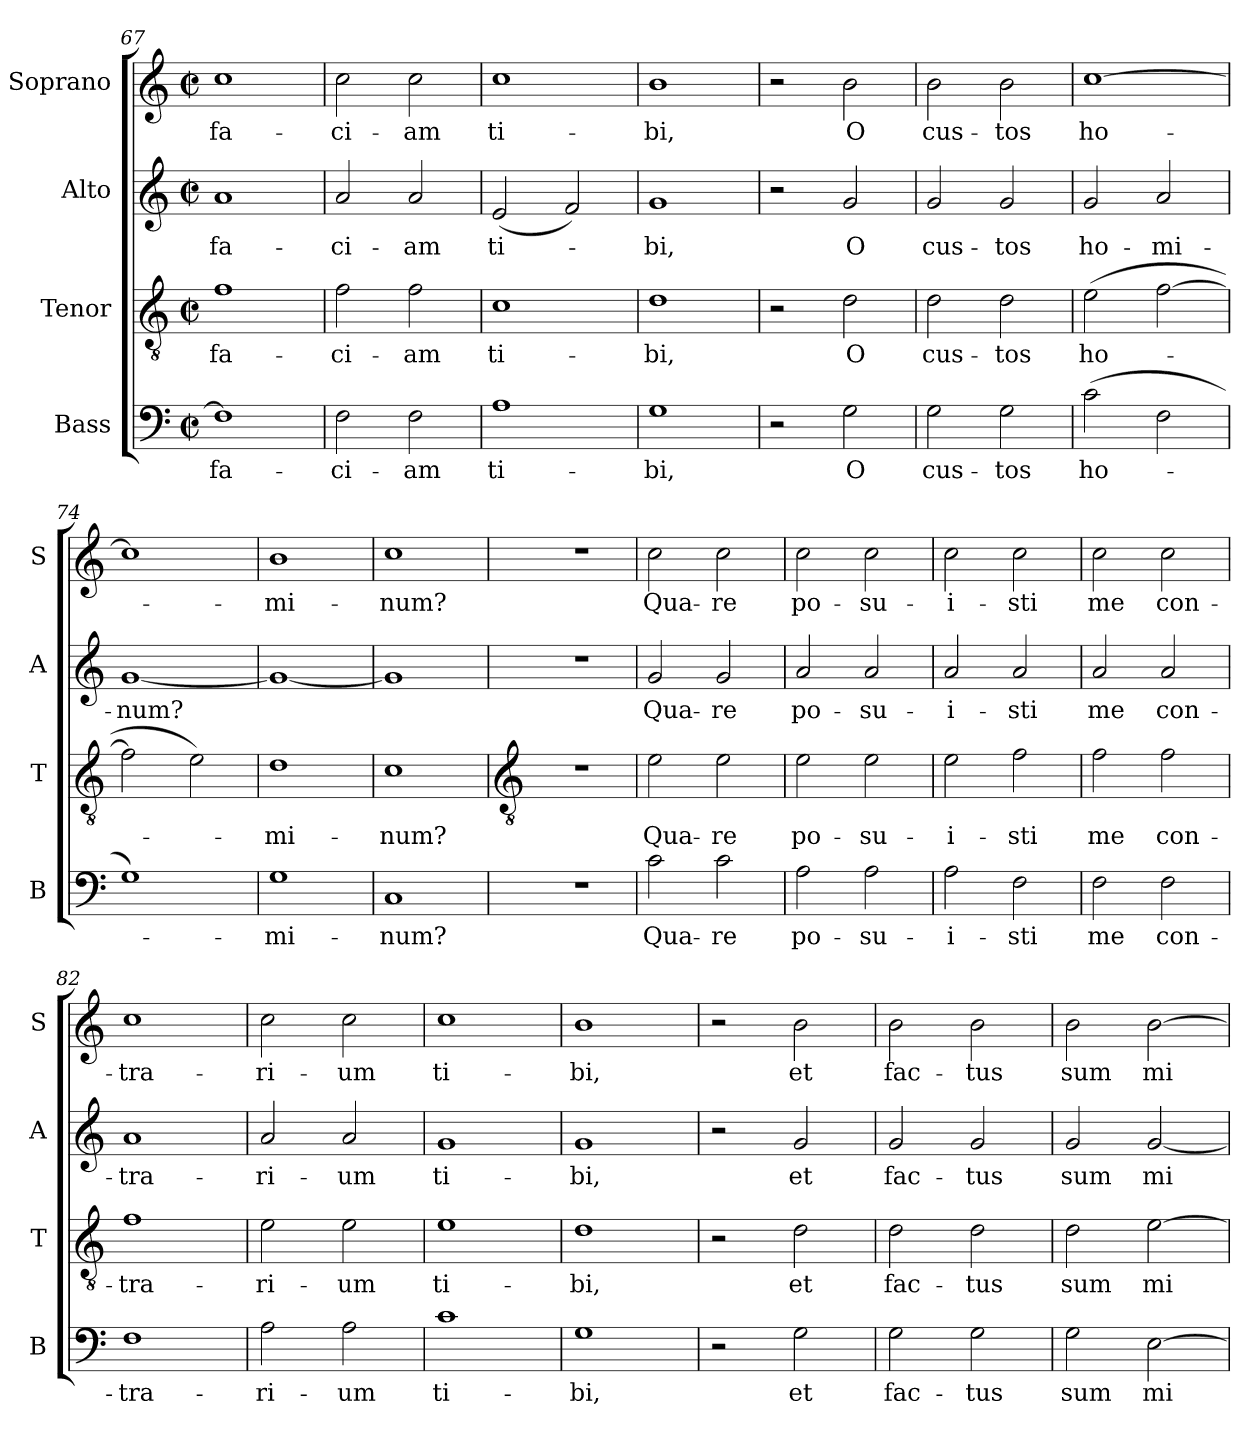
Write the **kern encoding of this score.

**kern	**text	**kern	**text	**kern	**text	**kern	**text
*part4	*part4	*part3	*part3	*part2	*part2	*part1	*part1
*staff4	*staff4	*staff3	*staff3	*staff2	*staff2	*staff1	*staff1
*I"Bass	*	*I"Tenor	*	*I"Alto	*	*I"Soprano	*
*I'B	*	*I'T	*	*I'A	*	*I'S	*
*clefF4	*	*clefGv2	*	*clefG2	*	*clefG2	*
*k[]	*	*k[]	*	*k[]	*	*k[]	*
*C:	*	*C:	*	*C:	*	*C:	*
*M2/2	*	*M2/2	*	*M2/2	*	*M2/2	*
*met(c|)	*	*met(c|)	*	*met(c|)	*	*met(c|)	*
=67	=67	=67	=67	=67	=67	=67	=67
!	!LO:LY:b	!	!LO:LY:b	!	!LO:LY:b	!	!LO:LY:b
1F]	fa-	1f	fa-	1a	fa-	1cc	fa-
=68	=68	=68	=68	=68	=68	=68	=68
!	!LO:LY:b	!	!LO:LY:b	!	!LO:LY:b	!	!LO:LY:b
2F	-ci-	2f	-ci-	2a	-ci-	2cc	-ci-
!	!LO:LY:b	!	!LO:LY:b	!	!LO:LY:b	!	!LO:LY:b
2F	-am	2f	-am	2a	-am	2cc	-am
=69	=69	=69	=69	=69	=69	=69	=69
!	!LO:LY:b	!	!LO:LY:b	!	!LO:LY:b	!	!LO:LY:b
1A	ti-	1c	ti-	(<2e	ti-	1cc	ti-
.	.	.	.	2f)	.	.	.
=70	=70	=70	=70	=70	=70	=70	=70
!	!LO:LY:b	!	!LO:LY:b	!	!LO:LY:b	!	!LO:LY:b
1G	-bi,	1d	-bi,	1g	bi,	1b	-bi,
=71	=71	=71	=71	=71	=71	=71	=71
2r	.	2r	.	2r	.	2r	.
!	!LO:LY:b	!	!LO:LY:b	!	!LO:LY:b	!	!LO:LY:b
2G	O	2d	O	2g	O	2b	O
=72	=72	=72	=72	=72	=72	=72	=72
!	!LO:LY:b	!	!LO:LY:b	!	!LO:LY:b	!	!LO:LY:b
2G	cus-	2d	cus-	2g	cus-	2b	cus-
!	!LO:LY:b	!	!LO:LY:b	!	!LO:LY:b	!	!LO:LY:b
2G	-tos	2d	-tos	2g	-tos	2b	-tos
=73	=73	=73	=73	=73	=73	=73	=73
!	!LO:LY:b	!	!LO:LY:b	!	!LO:LY:b	!	!LO:LY:b
(>2c	ho-	(>2e	ho-	2g	ho-	[1cc	ho-
!	!	!	!	!	!LO:LY:b	!	!
2F	.	[2f	.	2a	-mi-	.	.
=74	=74	=74	=74	=74	=74	=74	=74
!	!	!	!	!	!LO:LY:b	!	!
1G)	.	2f]	.	[1g	-num?	1cc]	.
.	.	2e)	.	.	.	.	.
=75	=75	=75	=75	=75	=75	=75	=75
!	!LO:LY:b	!	!LO:LY:b	!	!	!	!LO:LY:b
1G	mi-	1d	mi-	1g_	.	1b	mi-
=76	=76	=76	=76	=76	=76	=76	=76
!	!LO:LY:b	!	!LO:LY:b	!	!	!	!LO:LY:b
1C	-num?	1c	-num?	1g]	.	1cc	-num?
!!LO:LB:g=z
=77	=77	=77	=77	=77	=77	=77	=77
*	*	*clefGv2	*	*	*	*	*
1r	.	1r	.	1r	.	1r	.
=78	=78	=78	=78	=78	=78	=78	=78
!	!LO:LY:b	!	!LO:LY:b	!	!LO:LY:b	!	!LO:LY:b
2c	Qua-	2e	Qua-	2g	Qua-	2cc	Qua-
!	!LO:LY:b	!	!LO:LY:b	!	!LO:LY:b	!	!LO:LY:b
2c	-re	2e	-re	2g	-re	2cc	-re
=79	=79	=79	=79	=79	=79	=79	=79
!	!LO:LY:b	!	!LO:LY:b	!	!LO:LY:b	!	!LO:LY:b
2A	po-	2e	po-	2a	po-	2cc	po-
!	!LO:LY:b	!	!LO:LY:b	!	!LO:LY:b	!	!LO:LY:b
2A	-su-	2e	-su-	2a	-su-	2cc	-su-
=80	=80	=80	=80	=80	=80	=80	=80
!	!LO:LY:b	!	!LO:LY:b	!	!LO:LY:b	!	!LO:LY:b
2A	-i-	2e	-i-	2a	-i-	2cc	-i-
!	!LO:LY:b	!	!LO:LY:b	!	!LO:LY:b	!	!LO:LY:b
2F	-sti	2f	-sti	2a	-sti	2cc	-sti
=81	=81	=81	=81	=81	=81	=81	=81
!	!LO:LY:b	!	!LO:LY:b	!	!LO:LY:b	!	!LO:LY:b
2F	me	2f	me	2a	me	2cc	me
!	!LO:LY:b	!	!LO:LY:b	!	!LO:LY:b	!	!LO:LY:b
2F	con-	2f	con-	2a	con-	2cc	con-
=82	=82	=82	=82	=82	=82	=82	=82
!	!LO:LY:b	!	!LO:LY:b	!	!LO:LY:b	!	!LO:LY:b
1F	-tra-	1f	-tra-	1a	-tra-	1cc	-tra-
=83	=83	=83	=83	=83	=83	=83	=83
!	!LO:LY:b	!	!LO:LY:b	!	!LO:LY:b	!	!LO:LY:b
2A	-ri-	2e	-ri-	2a	-ri-	2cc	-ri-
!	!LO:LY:b	!	!LO:LY:b	!	!LO:LY:b	!	!LO:LY:b
2A	-um	2e	-um	2a	-um	2cc	-um
=84	=84	=84	=84	=84	=84	=84	=84
!	!LO:LY:b	!	!LO:LY:b	!	!LO:LY:b	!	!LO:LY:b
1c	ti-	1e	ti-	1g	ti-	1cc	ti-
=85	=85	=85	=85	=85	=85	=85	=85
!	!LO:LY:b	!	!LO:LY:b	!	!LO:LY:b	!	!LO:LY:b
1G	-bi,	1d	-bi,	1g	-bi,	1b	-bi,
=86	=86	=86	=86	=86	=86	=86	=86
2r	.	2r	.	2r	.	2r	.
!	!LO:LY:b	!	!LO:LY:b	!	!LO:LY:b	!	!LO:LY:b
2G	et	2d	et	2g	et	2b	et
=87	=87	=87	=87	=87	=87	=87	=87
!	!LO:LY:b	!	!LO:LY:b	!	!LO:LY:b	!	!LO:LY:b
2G	fac-	2d	fac-	2g	fac-	2b	fac-
!	!LO:LY:b	!	!LO:LY:b	!	!LO:LY:b	!	!LO:LY:b
2G	-tus	2d	-tus	2g	-tus	2b	-tus
=88	=88	=88	=88	=88	=88	=88	=88
!	!LO:LY:b	!	!LO:LY:b	!	!LO:LY:b	!	!LO:LY:b
2G	sum	2d	sum	2g	sum	2b	sum
!	!LO:LY:b	!	!LO:LY:b	!	!LO:LY:b	!	!LO:LY:b
[2E	mi-	[2e	mi-	[2g	mi-	[2b	mi-
=	=	=	=	=	=	=	=
*-	*-	*-	*-	*-	*-	*-	*-
